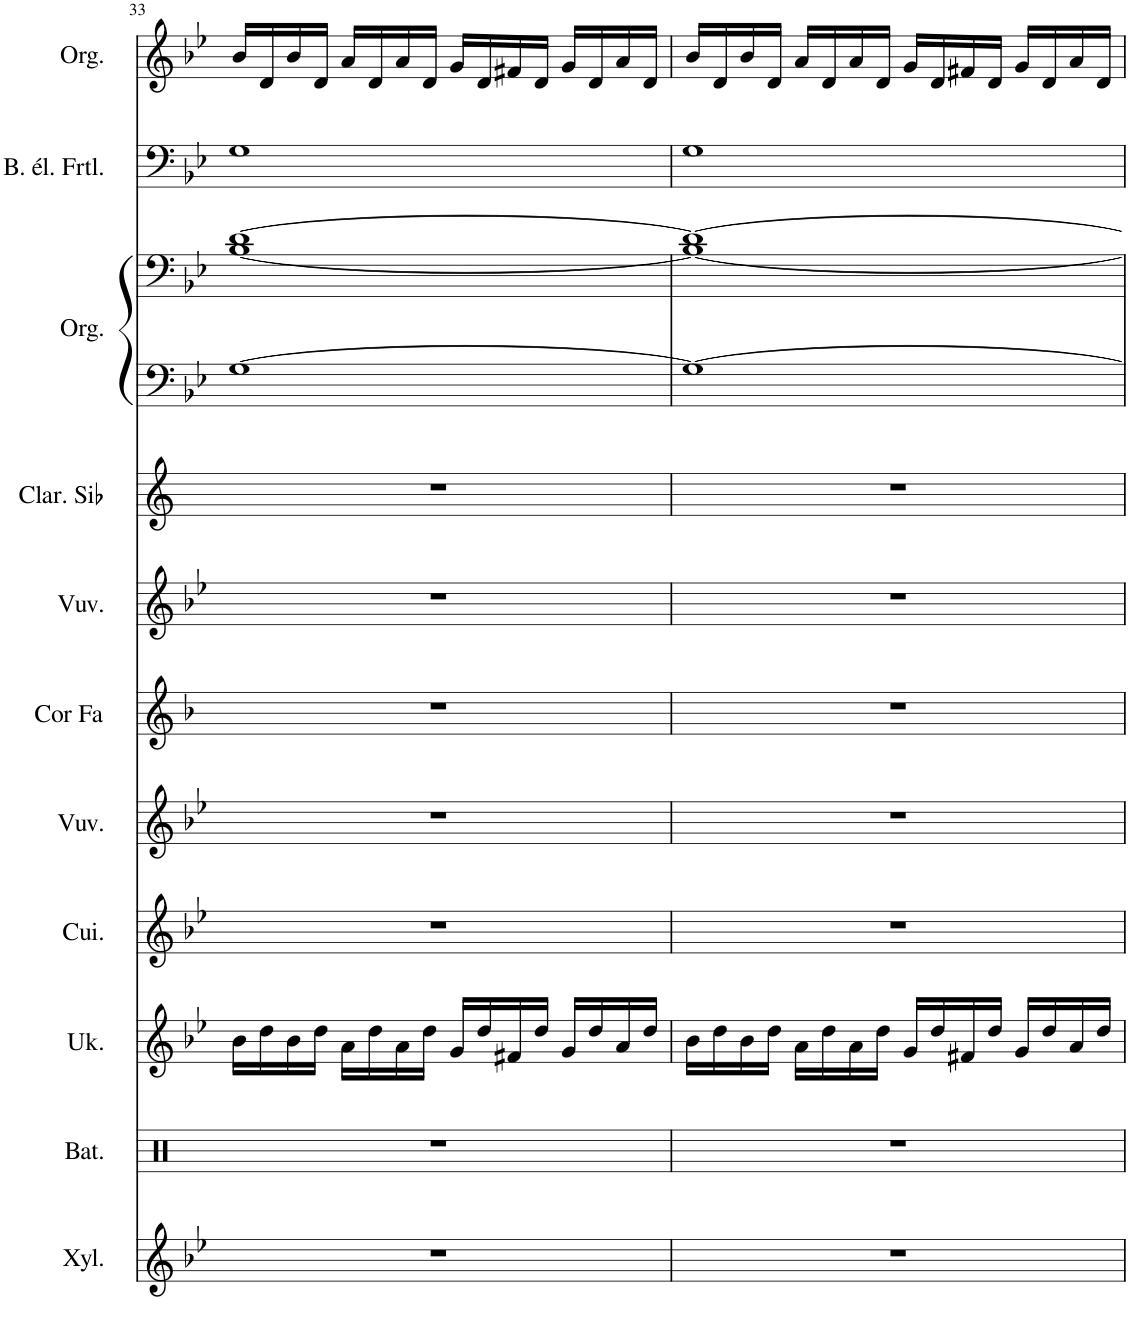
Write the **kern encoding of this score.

**kern	**kern	**kern	**kern	**kern	**kern	**kern	**kern	**kern	**kern	**kern	**kern
*part11	*part10	*part9	*part8	*part7	*part6	*part5	*part4	*part3	*part3	*part2	*part1
*staff12	*staff11	*staff10	*staff9	*staff8	*staff7	*staff6	*staff5	*staff4	*staff3	*staff2	*staff1
*I"Xylophone, Xylophone	*I"Batterie, Drums	*I"Ukulélé, Acoustic Guitar (nylon)	*I"Cuivres, Brass Section	*I"Vuvuzela, Trumpet	*I"Cor en Fa, French Horn	*I"Vuvuzela, Trumpet	*I"Clarinette en Sib	*I"Orgue, Church Organ	*	*I"Basse électrique fretless, Fretless Bass	*I"Orgue, Church Organ
*I'Xyl.	*I'Bat.	*I'Uk.	*I'Cui.	*I'Vuv.	*I'Cor Fa	*I'Vuv.	*I'Clar. Sib	*I'Org.	*	*I'B. él. Frtl.	*I'Org.
!!LO:PB:g=z
*clefG2	*clefX	*clefG2	*clefG2	*clefG2	*clefG2	*clefG2	*clefG2	*clefF4	*clefG2	*clefF4	*clefG2
*Trd-7c-12	*	*	*	*Trd1c2	*Trd4c7	*Trd1c2	*Trd1c2	*	*	*Trd7c12	*
*k[b-e-]	*k[]	*k[b-e-]	*k[b-e-]	*k[b-e-]	*k[b-]	*k[b-e-]	*k[]	*k[b-e-]	*k[b-e-]	*k[b-e-]	*k[b-e-]
*M4/4	*M4/4	*M4/4	*M4/4	*M4/4	*M4/4	*M4/4	*M4/4	*M4/4	*M4/4	*M4/4	*M4/4
=33	=33	=33	=33	=33	=33	=33	=33	=33	=33	=33	=33
*	*	*	*	*	*	*	*	*	*^	*	*
1r	1r	16b-\LL	1r	1r	1r	1r	1r	[1G	[1d	[1B-	1G	16b-/LL
.	.	16dd\	.	.	.	.	.	.	.	.	.	16d/
.	.	16b-\	.	.	.	.	.	.	.	.	.	16b-/
.	.	16dd\JJ	.	.	.	.	.	.	.	.	.	16d/JJ
.	.	16a\LL	.	.	.	.	.	.	.	.	.	16a/LL
.	.	16dd\	.	.	.	.	.	.	.	.	.	16d/
.	.	16a\	.	.	.	.	.	.	.	.	.	16a/
.	.	16dd\JJ	.	.	.	.	.	.	.	.	.	16d/JJ
.	.	16g/LL	.	.	.	.	.	.	.	.	.	16g/LL
.	.	16dd/	.	.	.	.	.	.	.	.	.	16d/
.	.	16f#X/	.	.	.	.	.	.	.	.	.	16f#X/
.	.	16dd/JJ	.	.	.	.	.	.	.	.	.	16d/JJ
.	.	16g/LL	.	.	.	.	.	.	.	.	.	16g/LL
.	.	16dd/	.	.	.	.	.	.	.	.	.	16d/
.	.	16a/	.	.	.	.	.	.	.	.	.	16a/
.	.	16dd/JJ	.	.	.	.	.	.	.	.	.	16d/JJ
=34	=34	=34	=34	=34	=34	=34	=34	=34	=34	=34	=34	=34
1r	1r	16b-\LL	1r	1r	1r	1r	1r	1G_	1d_	1B-_	1G	16b-/LL
.	.	16dd\	.	.	.	.	.	.	.	.	.	16d/
.	.	16b-\	.	.	.	.	.	.	.	.	.	16b-/
.	.	16dd\JJ	.	.	.	.	.	.	.	.	.	16d/JJ
.	.	16a\LL	.	.	.	.	.	.	.	.	.	16a/LL
.	.	16dd\	.	.	.	.	.	.	.	.	.	16d/
.	.	16a\	.	.	.	.	.	.	.	.	.	16a/
.	.	16dd\JJ	.	.	.	.	.	.	.	.	.	16d/JJ
.	.	16g/LL	.	.	.	.	.	.	.	.	.	16g/LL
.	.	16dd/	.	.	.	.	.	.	.	.	.	16d/
.	.	16f#X/	.	.	.	.	.	.	.	.	.	16f#X/
.	.	16dd/JJ	.	.	.	.	.	.	.	.	.	16d/JJ
.	.	16g/LL	.	.	.	.	.	.	.	.	.	16g/LL
.	.	16dd/	.	.	.	.	.	.	.	.	.	16d/
.	.	16a/	.	.	.	.	.	.	.	.	.	16a/
.	.	16dd/JJ	.	.	.	.	.	.	.	.	.	16d/JJ
*	*	*	*	*	*	*	*	*	*v	*v	*	*
=	=	=	=	=	=	=	=	=	=	=	=
*-	*-	*-	*-	*-	*-	*-	*-	*-	*-	*-	*-
